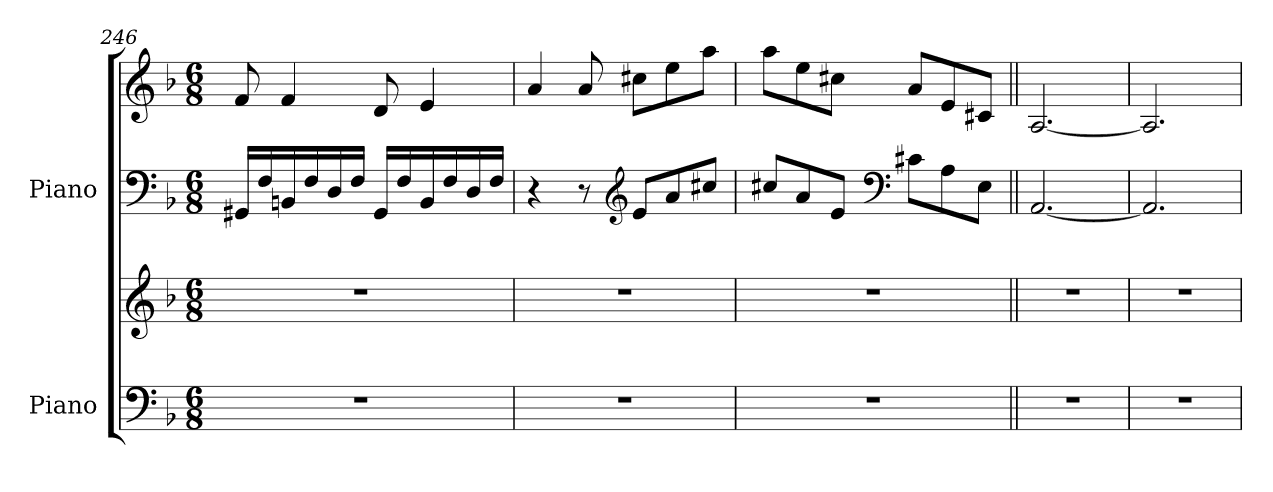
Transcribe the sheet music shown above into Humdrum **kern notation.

**kern	**kern	**kern	**kern
*part2	*part2	*part1	*part1
*staff4	*staff3	*staff2	*staff1
*I"Piano	*	*I"Piano	*
*I'Pno.	*	*I'Pno.	*
*clefF4	*clefG2	*clefF4	*clefG2
*k[b-]	*k[b-]	*k[b-]	*k[b-]
*M6/8	*M6/8	*M6/8	*M6/8
=246	=246	=246	=246
2.r	2.r	16GG#X/LL	8f/
.	.	16F/	.
.	.	16BBn/	4f/
.	.	16F/	.
.	.	16D/	.
.	.	16F/JJ	.
.	.	16GG#/LL	8d/
.	.	16F/	.
.	.	16BB/	4e/
.	.	16F/	.
.	.	16D/	.
.	.	16F/JJ	.
!!LO:LB:g=z
=247	=247	=247	=247
2.r	2.r	4r	4a/
.	.	8r	8a/
*	*	*clefG2	*
.	.	8e/L	8cc#X\L
.	.	8a/	8ee\
.	.	8cc#X/J	8aa\J
=248	=248	=248	=248
2.r	2.r	8cc#X/L	8aa\L
.	.	8a/	8ee\
.	.	8e/J	8cc#X\J
*	*	*clefF4	*
.	.	8c#X\L	8a/L
.	.	8A\	8e/
.	.	8E\J	8c#X/J
=249||	=249||	=249||	=249||
2.r	2.r	[2.AA/	[2.A/
=250	=250	=250	=250
2.r	2.r	2.AA/]	2.A/]
=	=	=	=
*-	*-	*-	*-
